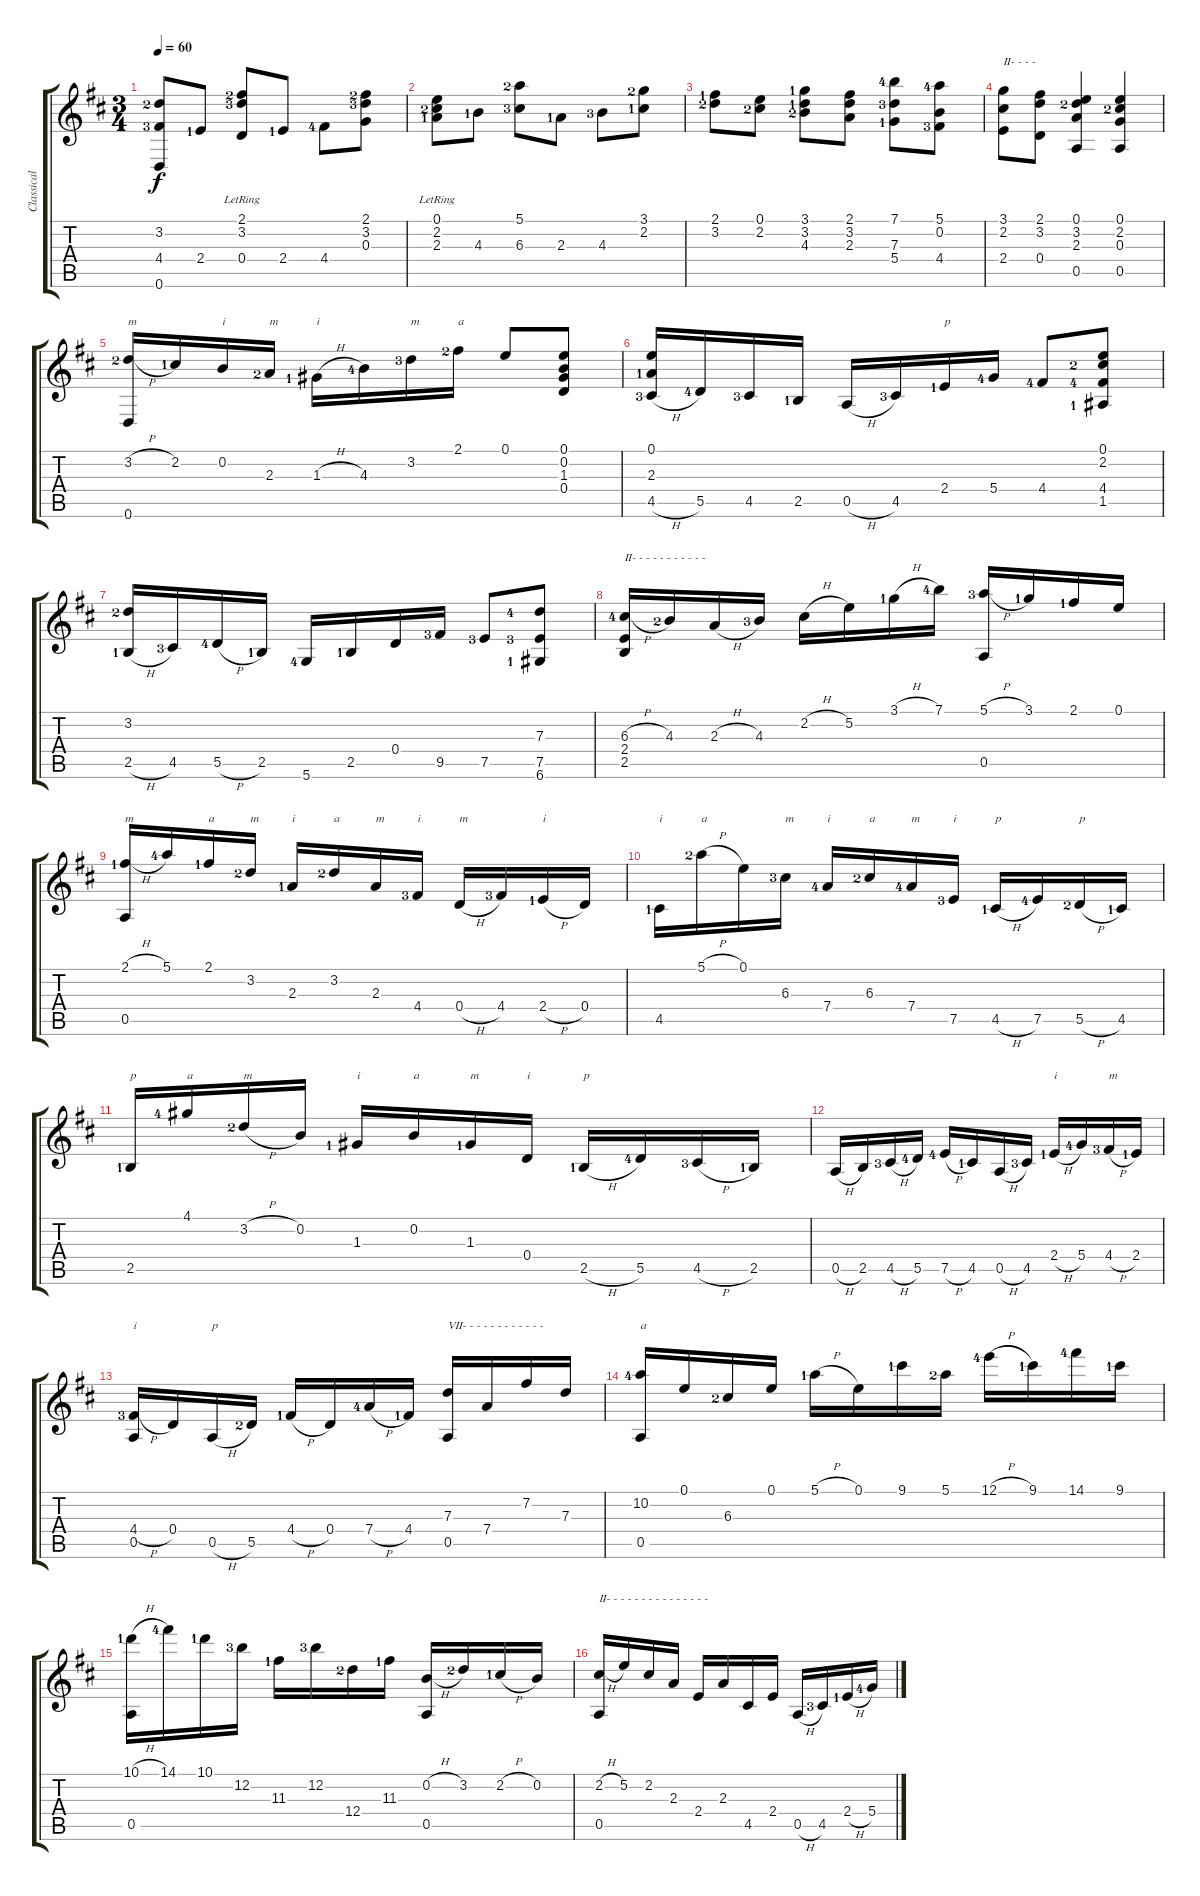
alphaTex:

\track ("Classical Guitar" "Classical ") {instrument acousticguitarnylon}
\staff {score tabs}
\tuning (E4 B3 G3 D3 A2 D2) {hide}
\ts (3 4)
\tempo 60
\clef g2
\ks bminor
(3.2{lf 3} 4.4{lf 4} 0.6).8{dy f} 2.4{lf 2}.8 (2.1{lr lf 3} 3.2{lr lf 4} 0.4).8 2.4{lf 2}.8 4.4{lf 5}.8 (2.1{lf 3} 3.2{lf 4} 0.3).8 |
(0.1{lr} 2.2{lr lf 3} 2.3{lf 2}).8 4.3{lf 2}.8 (5.1{lf 3} 6.3{lf 4}).8 2.3{lf 2}.8 4.3{lf 4}.8 (3.1{lf 3} 2.2{lf 2}).8 |
(2.1{lf 2} 3.2{lf 3}).8 (0.1 2.2{lf 3}).8 (3.1{lf 2} 3.2{lf 2} 4.3{lf 3}).8 (2.1 3.2 2.3).8 (7.1{lf 5} 7.3{lf 4} 5.4{lf 2}).8 (5.1{lf 5} 0.2 4.4{lf 4}).8 |
(3.1 2.2 2.4).8{txt "II- - - -"} (2.1 3.2 0.4).8 (0.1 3.2{lf 3} 2.3 0.5).4 (0.1 2.2{lf 3} 0.3 0.5).4 |
(3.2{h lf 3} 0.6).16{txt "m"} 2.2{lf 2}.16 0.2.16{txt "i"} 2.3{lf 3}.16{txt "m"} 1.3{h lf 2}.16{txt "i"} 4.3{lf 5}.16 3.2{lf 4}.16{txt "m"} 2.1{lf 3}.16{txt "a"} 0.1.8 (0.1 0.2 1.3 0.4).8 |
(0.1 2.3{lf 2} 4.5{h lf 4}).16 5.5{lf 5}.16 4.5{lf 4}.16 2.5{lf 2}.16 0.5{h}.16 4.5{lf 4}.16 2.4{lf 2}.16{txt "p"} 5.4{lf 5}.16 4.4{lf 5}.8 (0.1 2.2{lf 3} 4.4{lf 5} 1.5{lf 2}).8 |
(3.2{lf 3} 2.5{h lf 2}).16 4.5{lf 4}.16 5.5{h lf 5}.16 2.5{lf 2}.16 5.6{lf 5}.16 2.5{lf 2}.16 0.4.16 9.5{lf 4}.16 7.5{lf 4}.8 (7.3{lf 5} 7.5{lf 4} 6.6{lf 2}).8 |
(6.3{h lf 5} 2.4 2.5).16{txt "II- - - - - - - - - - -"} 4.3{lf 3}.16 2.3{h}.16 4.3{lf 4}.16 2.2{h}.16 5.2.16 3.1{h lf 2}.16 7.1{lf 5}.16 (5.1{h lf 4} 0.5).16 3.1{lf 2}.16 2.1{lf 2}.16 0.1.16 |
(2.1{h lf 2} 0.5).16{txt "m"} 5.1{lf 5}.16 2.1{lf 2}.16{txt "a"} 3.2{lf 3}.16{txt "m"} 2.3{lf 2}.16{txt "i"} 3.2{lf 3}.16{txt "a"} 2.3.16{txt "m"} 4.4{lf 4}.16{txt "i"} 0.4{h}.16{txt "m"} 4.4{lf 4}.16 2.4{h lf 2}.16{txt "i"} 0.4.16 |
4.5{lf 2}.16{txt "i"} 5.1{h lf 3}.16{txt "a"} 0.1.16 6.3{lf 4}.16{txt "m"} 7.4{lf 5}.16{txt "i"} 6.3{lf 3}.16{txt "a"} 7.4{lf 5}.16{txt "m"} 7.5{lf 4}.16{txt "i"} 4.5{h lf 2}.16{txt "p"} 7.5{lf 5}.16 5.5{h lf 3}.16{txt "p"} 4.5{lf 2}.16 |
2.5{lf 2}.16{txt "p"} 4.1{lf 5}.16{txt "a"} 3.2{h lf 3}.16{txt "m"} 0.2.16 1.3{lf 2}.16{txt "i"} 0.2.16{txt "a"} 1.3{lf 2}.16{txt "m"} 0.4.16{txt "i"} 2.5{h lf 2}.16{txt "p"} 5.5{lf 5}.16 4.5{h lf 4}.16 2.5{lf 2}.16 |
0.5{h}.16 2.5.16 4.5{h lf 4}.16 5.5{lf 5}.16 7.5{h lf 5}.16 4.5{lf 2}.16 0.5{h}.16 4.5{lf 4}.16 2.4{h lf 2}.16{txt "i"} 5.4{lf 5}.16 4.4{h lf 4}.16{txt "m"} 2.4{lf 2}.16 |
(4.4{h lf 4} 0.5).16{txt "i"} 0.4.16 0.5{h}.16{txt "p"} 5.5{lf 3}.16 4.4{h lf 2}.16 0.4.16 7.4{h lf 5}.16 4.4{lf 2}.16 (7.3 0.5).16{txt "VII- - - - - - - - - - - -"} 7.4.16 7.2.16 7.3.16 |
(10.2{lf 5} 0.5).16{txt "a"} 0.1.16 6.3{lf 3}.16 0.1.16 5.1{h lf 2}.16 0.1.16 9.1{lf 2}.16 5.1{lf 3}.16 12.1{h lf 5}.16 9.1{lf 2}.16 14.1{lf 5}.16 9.1{lf 2}.16 |
(10.1{h lf 2} 0.5).16 14.1{lf 5}.16 10.1{lf 2}.16 12.2{lf 4}.16 11.3{lf 2}.16 12.2{lf 4}.16 12.4{lf 3}.16 11.3{lf 2}.16 (0.2{h} 0.5).16 3.2{lf 3}.16 2.2{h lf 2}.16 0.2.16 |
(2.2{h} 0.5).16{txt "II- - - - - - - - - - - - - - -"} 5.2.16 2.2.16 2.3.16 2.4.16 2.3.16 4.5.16 2.4.16 0.5{h}.16 4.5{lf 4}.16 2.4{h lf 2}.16 5.4{lf 5}.16
